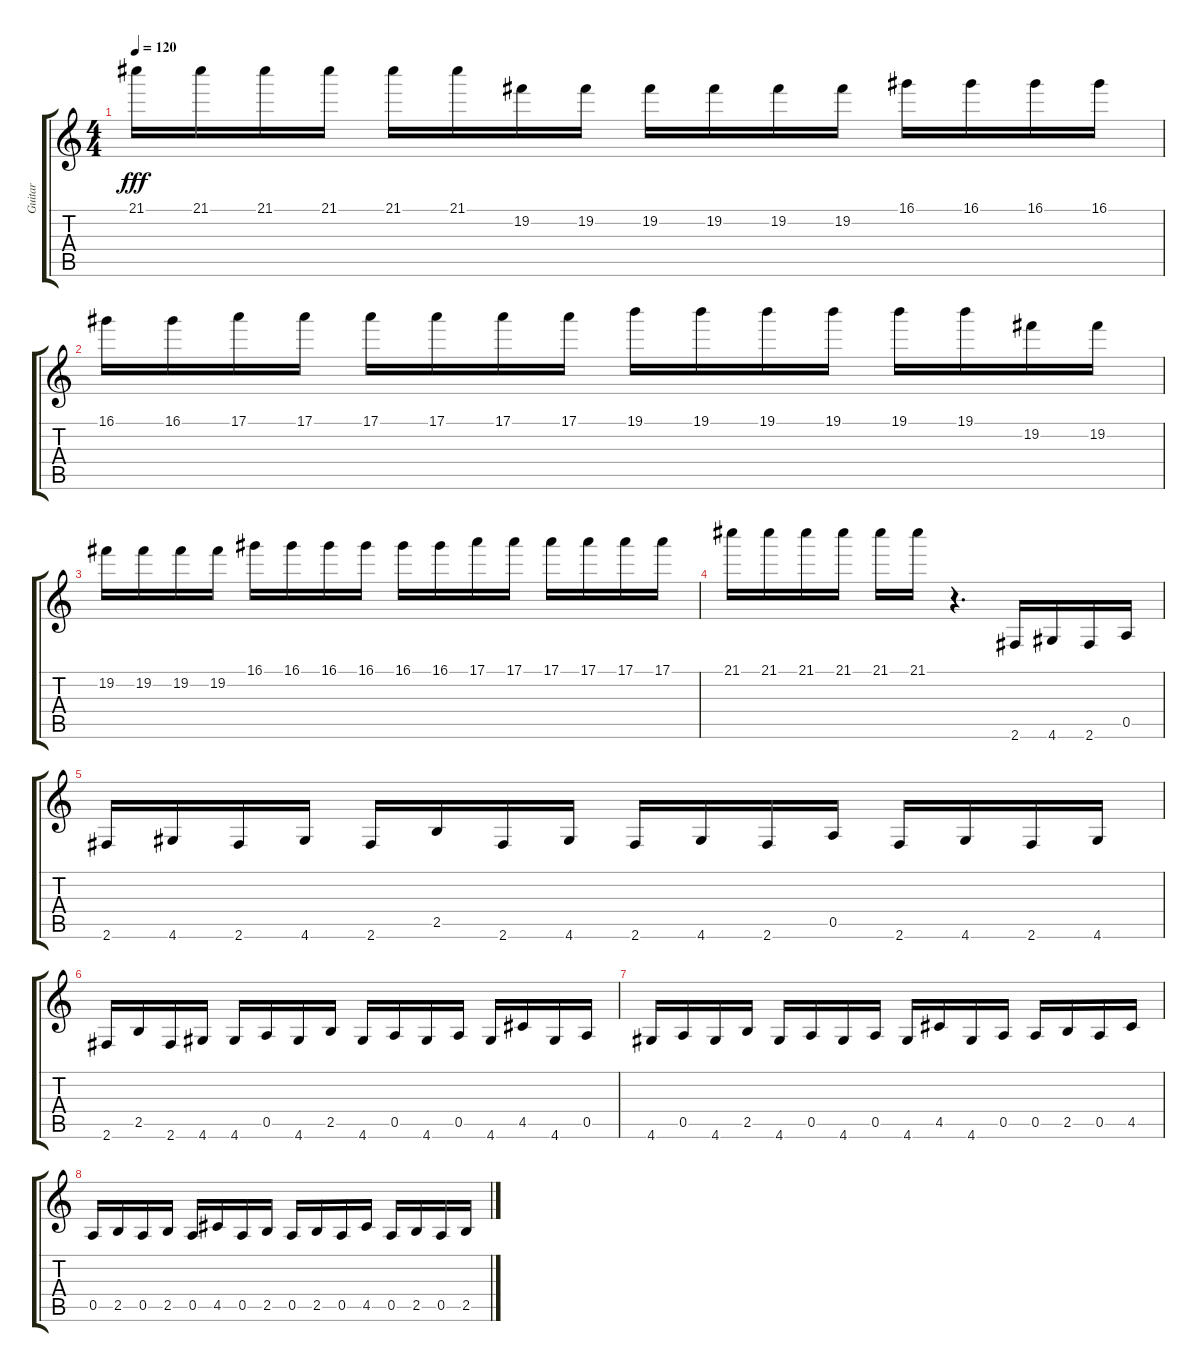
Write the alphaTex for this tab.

\track ("Guitar" "Guitar") {instrument overdrivenguitar}
\staff {score tabs}
\tuning (E4 B3 G3 D3 A2 E2) {hide}
\ts (4 4)
\tempo 120
\clef g2
\ks c
21.1.16{dy fff} 21.1.16 21.1.16 21.1.16 21.1.16 21.1.16 19.2.16 19.2.16 19.2.16 19.2.16 19.2.16 19.2.16 16.1.16 16.1.16 16.1.16 16.1.16 |
16.1.16 16.1.16 17.1.16 17.1.16 17.1.16 17.1.16 17.1.16 17.1.16 19.1.16 19.1.16 19.1.16 19.1.16 19.1.16 19.1.16 19.2.16 19.2.16 |
19.2.16 19.2.16 19.2.16 19.2.16 16.1.16 16.1.16 16.1.16 16.1.16 16.1.16 16.1.16 17.1.16 17.1.16 17.1.16 17.1.16 17.1.16 17.1.16 |
21.1.16 21.1.16 21.1.16 21.1.16 21.1.16 21.1.16 r.4{d} 2.6.16 4.6.16 2.6.16 0.5.16 |
2.6.16 4.6.16 2.6.16 4.6.16 2.6.16 2.5.16 2.6.16 4.6.16 2.6.16 4.6.16 2.6.16 0.5.16 2.6.16 4.6.16 2.6.16 4.6.16 |
2.6.16 2.5.16 2.6.16 4.6.16 4.6.16 0.5.16 4.6.16 2.5.16 4.6.16 0.5.16 4.6.16 0.5.16 4.6.16 4.5.16 4.6.16 0.5.16 |
4.6.16 0.5.16 4.6.16 2.5.16 4.6.16 0.5.16 4.6.16 0.5.16 4.6.16 4.5.16 4.6.16 0.5.16 0.5.16 2.5.16 0.5.16 4.5.16 |
0.5.16 2.5.16 0.5.16 2.5.16 0.5.16 4.5.16 0.5.16 2.5.16 0.5.16 2.5.16 0.5.16 4.5.16 0.5.16 2.5.16 0.5.16 2.5.16
